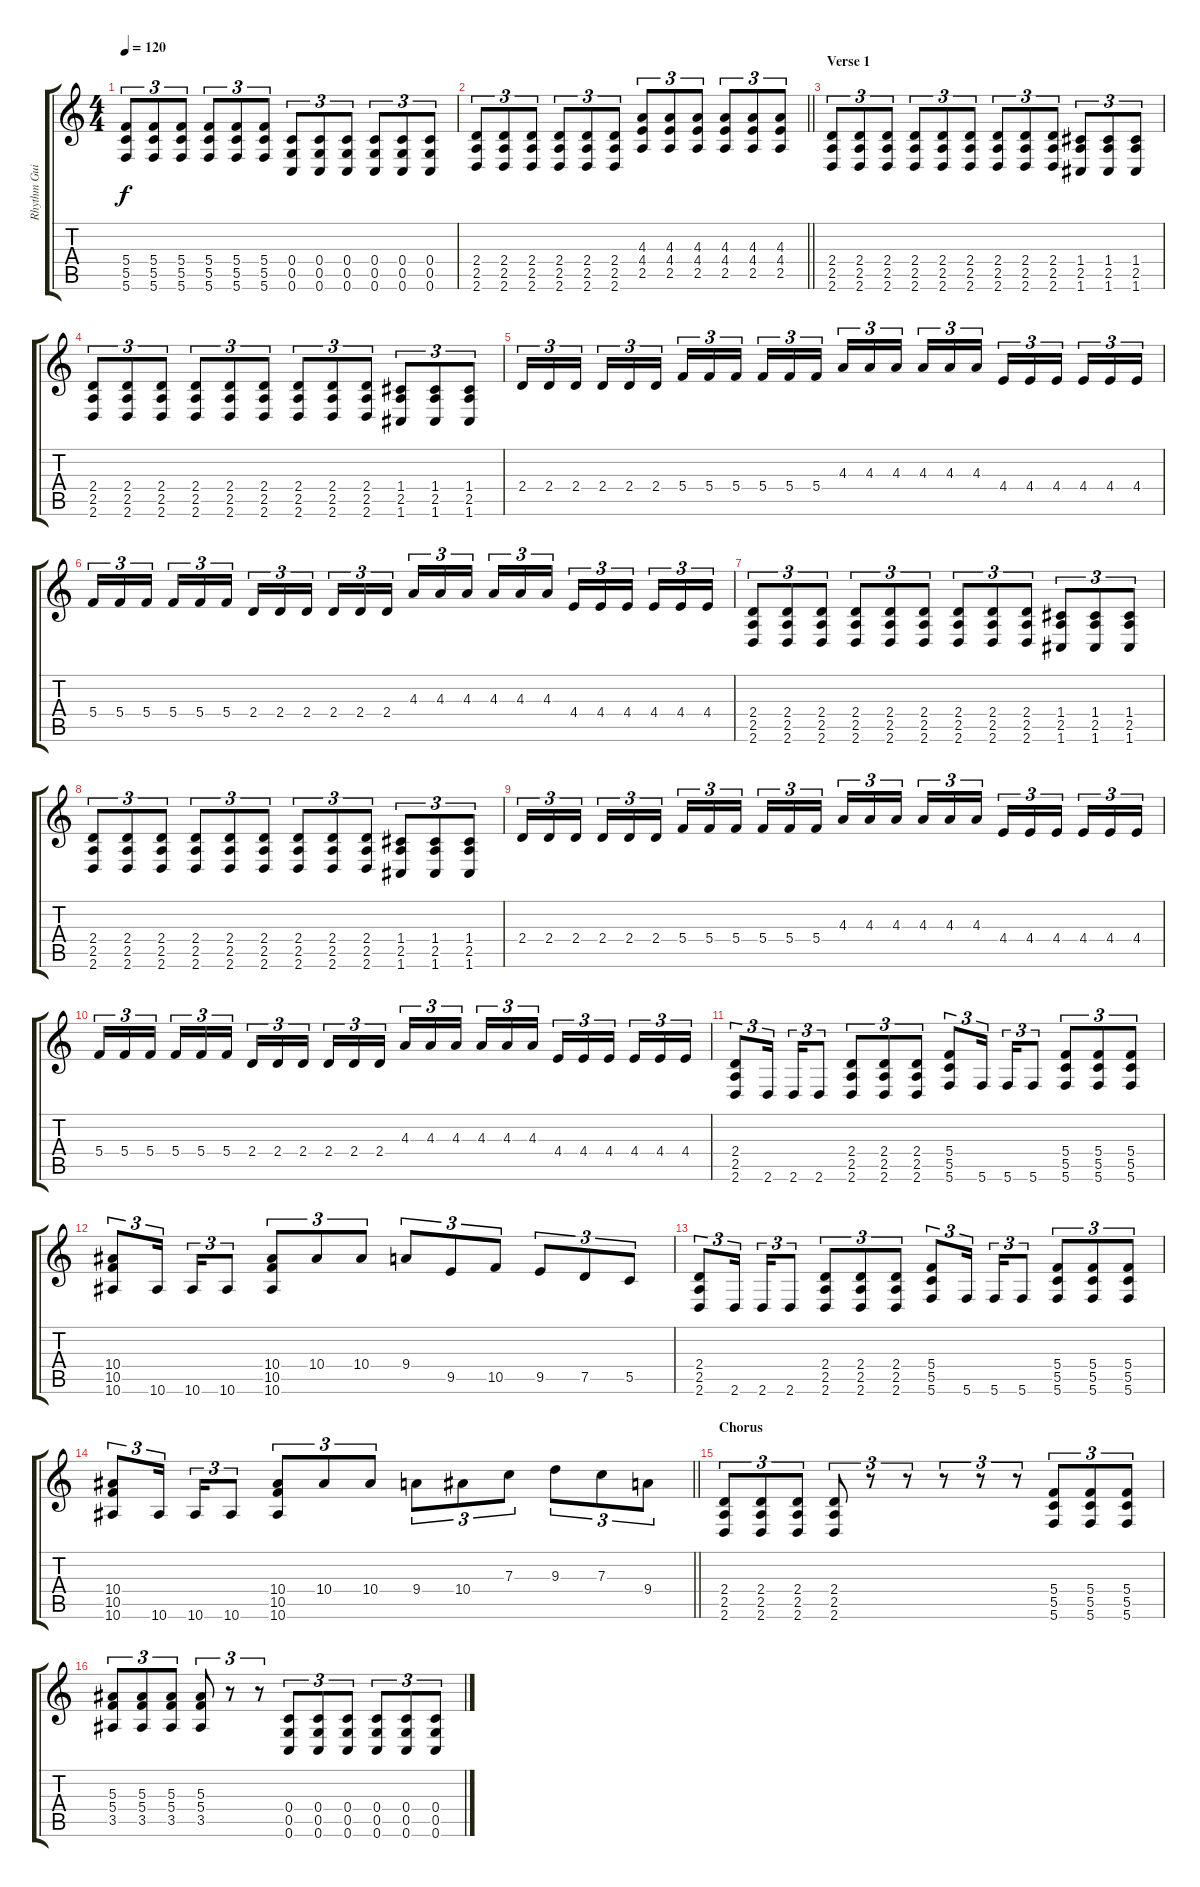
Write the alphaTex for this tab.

\track ("Rhythm Guitar" "Rhythm Gui") {instrument distortionguitar}
\staff {score tabs}
\tuning (D4 A3 F3 C3 G2 C2) {hide}
\ts (4 4)
\tempo 120
\clef g2
\ks c
(5.4 5.5 5.6).8{tu (3 2) dy f} (5.4 5.5 5.6).8{tu (3 2)} (5.4 5.5 5.6).8{tu (3 2)} (5.4 5.5 5.6).8{tu (3 2)} (5.4 5.5 5.6).8{tu (3 2)} (5.4 5.5 5.6).8{tu (3 2)} (0.4 0.5 0.6).8{tu (3 2)} (0.4 0.5 0.6).8{tu (3 2)} (0.4 0.5 0.6).8{tu (3 2)} (0.4 0.5 0.6).8{tu (3 2)} (0.4 0.5 0.6).8{tu (3 2)} (0.4 0.5 0.6).8{tu (3 2)} |
\barLineRight lightlight
(2.4 2.5 2.6).8{tu (3 2)} (2.4 2.5 2.6).8{tu (3 2)} (2.4 2.5 2.6).8{tu (3 2)} (2.4 2.5 2.6).8{tu (3 2)} (2.4 2.5 2.6).8{tu (3 2)} (2.4 2.5 2.6).8{tu (3 2)} (4.3 4.4 2.5).8{tu (3 2)} (4.3 4.4 2.5).8{tu (3 2)} (4.3 4.4 2.5).8{tu (3 2)} (4.3 4.4 2.5).8{tu (3 2)} (4.3 4.4 2.5).8{tu (3 2)} (4.3 4.4 2.5).8{tu (3 2)} |
\section ("" "Verse 1")
(2.4 2.5 2.6).8{tu (3 2)} (2.4 2.5 2.6).8{tu (3 2)} (2.4 2.5 2.6).8{tu (3 2)} (2.4 2.5 2.6).8{tu (3 2)} (2.4 2.5 2.6).8{tu (3 2)} (2.4 2.5 2.6).8{tu (3 2)} (2.4 2.5 2.6).8{tu (3 2)} (2.4 2.5 2.6).8{tu (3 2)} (2.4 2.5 2.6).8{tu (3 2)} (1.4 2.5 1.6).8{tu (3 2)} (1.4 2.5 1.6).8{tu (3 2)} (1.4 2.5 1.6).8{tu (3 2)} |
(2.4 2.5 2.6).8{tu (3 2)} (2.4 2.5 2.6).8{tu (3 2)} (2.4 2.5 2.6).8{tu (3 2)} (2.4 2.5 2.6).8{tu (3 2)} (2.4 2.5 2.6).8{tu (3 2)} (2.4 2.5 2.6).8{tu (3 2)} (2.4 2.5 2.6).8{tu (3 2)} (2.4 2.5 2.6).8{tu (3 2)} (2.4 2.5 2.6).8{tu (3 2)} (1.4 2.5 1.6).8{tu (3 2)} (1.4 2.5 1.6).8{tu (3 2)} (1.4 2.5 1.6).8{tu (3 2)} |
2.4.16{tu (3 2)} 2.4.16{tu (3 2)} 2.4.16{tu (3 2) beam splitsecondary} 2.4.16{tu (3 2)} 2.4.16{tu (3 2)} 2.4.16{tu (3 2)} 5.4.16{tu (3 2)} 5.4.16{tu (3 2)} 5.4.16{tu (3 2) beam splitsecondary} 5.4.16{tu (3 2)} 5.4.16{tu (3 2)} 5.4.16{tu (3 2)} 4.3.16{tu (3 2)} 4.3.16{tu (3 2)} 4.3.16{tu (3 2) beam splitsecondary} 4.3.16{tu (3 2)} 4.3.16{tu (3 2)} 4.3.16{tu (3 2)} 4.4.16{tu (3 2)} 4.4.16{tu (3 2)} 4.4.16{tu (3 2) beam splitsecondary} 4.4.16{tu (3 2)} 4.4.16{tu (3 2)} 4.4.16{tu (3 2)} |
5.4.16{tu (3 2)} 5.4.16{tu (3 2)} 5.4.16{tu (3 2) beam splitsecondary} 5.4.16{tu (3 2)} 5.4.16{tu (3 2)} 5.4.16{tu (3 2)} 2.4.16{tu (3 2)} 2.4.16{tu (3 2)} 2.4.16{tu (3 2) beam splitsecondary} 2.4.16{tu (3 2)} 2.4.16{tu (3 2)} 2.4.16{tu (3 2)} 4.3.16{tu (3 2)} 4.3.16{tu (3 2)} 4.3.16{tu (3 2) beam splitsecondary} 4.3.16{tu (3 2)} 4.3.16{tu (3 2)} 4.3.16{tu (3 2)} 4.4.16{tu (3 2)} 4.4.16{tu (3 2)} 4.4.16{tu (3 2) beam splitsecondary} 4.4.16{tu (3 2)} 4.4.16{tu (3 2)} 4.4.16{tu (3 2)} |
(2.4 2.5 2.6).8{tu (3 2)} (2.4 2.5 2.6).8{tu (3 2)} (2.4 2.5 2.6).8{tu (3 2)} (2.4 2.5 2.6).8{tu (3 2)} (2.4 2.5 2.6).8{tu (3 2)} (2.4 2.5 2.6).8{tu (3 2)} (2.4 2.5 2.6).8{tu (3 2)} (2.4 2.5 2.6).8{tu (3 2)} (2.4 2.5 2.6).8{tu (3 2)} (1.4 2.5 1.6).8{tu (3 2)} (1.4 2.5 1.6).8{tu (3 2)} (1.4 2.5 1.6).8{tu (3 2)} |
(2.4 2.5 2.6).8{tu (3 2)} (2.4 2.5 2.6).8{tu (3 2)} (2.4 2.5 2.6).8{tu (3 2)} (2.4 2.5 2.6).8{tu (3 2)} (2.4 2.5 2.6).8{tu (3 2)} (2.4 2.5 2.6).8{tu (3 2)} (2.4 2.5 2.6).8{tu (3 2)} (2.4 2.5 2.6).8{tu (3 2)} (2.4 2.5 2.6).8{tu (3 2)} (1.4 2.5 1.6).8{tu (3 2)} (1.4 2.5 1.6).8{tu (3 2)} (1.4 2.5 1.6).8{tu (3 2)} |
2.4.16{tu (3 2)} 2.4.16{tu (3 2)} 2.4.16{tu (3 2) beam splitsecondary} 2.4.16{tu (3 2)} 2.4.16{tu (3 2)} 2.4.16{tu (3 2)} 5.4.16{tu (3 2)} 5.4.16{tu (3 2)} 5.4.16{tu (3 2) beam splitsecondary} 5.4.16{tu (3 2)} 5.4.16{tu (3 2)} 5.4.16{tu (3 2)} 4.3.16{tu (3 2)} 4.3.16{tu (3 2)} 4.3.16{tu (3 2) beam splitsecondary} 4.3.16{tu (3 2)} 4.3.16{tu (3 2)} 4.3.16{tu (3 2)} 4.4.16{tu (3 2)} 4.4.16{tu (3 2)} 4.4.16{tu (3 2) beam splitsecondary} 4.4.16{tu (3 2)} 4.4.16{tu (3 2)} 4.4.16{tu (3 2)} |
5.4.16{tu (3 2)} 5.4.16{tu (3 2)} 5.4.16{tu (3 2) beam splitsecondary} 5.4.16{tu (3 2)} 5.4.16{tu (3 2)} 5.4.16{tu (3 2)} 2.4.16{tu (3 2)} 2.4.16{tu (3 2)} 2.4.16{tu (3 2) beam splitsecondary} 2.4.16{tu (3 2)} 2.4.16{tu (3 2)} 2.4.16{tu (3 2)} 4.3.16{tu (3 2)} 4.3.16{tu (3 2)} 4.3.16{tu (3 2) beam splitsecondary} 4.3.16{tu (3 2)} 4.3.16{tu (3 2)} 4.3.16{tu (3 2)} 4.4.16{tu (3 2)} 4.4.16{tu (3 2)} 4.4.16{tu (3 2) beam splitsecondary} 4.4.16{tu (3 2)} 4.4.16{tu (3 2)} 4.4.16{tu (3 2)} |
(2.4 2.5 2.6).8{tu (3 2)} 2.6.16{tu (3 2) beam splitsecondary} 2.6.16{tu (3 2)} 2.6.8{tu (3 2)} (2.4 2.5 2.6).8{tu (3 2)} (2.4 2.5 2.6).8{tu (3 2)} (2.4 2.5 2.6).8{tu (3 2)} (5.4 5.5 5.6).8{tu (3 2)} 5.6.16{tu (3 2) beam splitsecondary} 5.6.16{tu (3 2)} 5.6.8{tu (3 2)} (5.4 5.5 5.6).8{tu (3 2)} (5.4 5.5 5.6).8{tu (3 2)} (5.4 5.5 5.6).8{tu (3 2)} |
(10.4 10.5 10.6).8{tu (3 2)} 10.6.16{tu (3 2) beam splitsecondary} 10.6.16{tu (3 2)} 10.6.8{tu (3 2)} (10.4 10.5 10.6).8{tu (3 2)} 10.4.8{tu (3 2)} 10.4.8{tu (3 2)} 9.4.8{tu (3 2)} 9.5.8{tu (3 2)} 10.5.8{tu (3 2)} 9.5.8{tu (3 2)} 7.5.8{tu (3 2)} 5.5.8{tu (3 2)} |
(2.4 2.5 2.6).8{tu (3 2)} 2.6.16{tu (3 2) beam splitsecondary} 2.6.16{tu (3 2)} 2.6.8{tu (3 2)} (2.4 2.5 2.6).8{tu (3 2)} (2.4 2.5 2.6).8{tu (3 2)} (2.4 2.5 2.6).8{tu (3 2)} (5.4 5.5 5.6).8{tu (3 2)} 5.6.16{tu (3 2) beam splitsecondary} 5.6.16{tu (3 2)} 5.6.8{tu (3 2)} (5.4 5.5 5.6).8{tu (3 2)} (5.4 5.5 5.6).8{tu (3 2)} (5.4 5.5 5.6).8{tu (3 2)} |
\barLineRight lightlight
(10.4 10.5 10.6).8{tu (3 2)} 10.6.16{tu (3 2) beam splitsecondary} 10.6.16{tu (3 2)} 10.6.8{tu (3 2)} (10.4 10.5 10.6).8{tu (3 2)} 10.4.8{tu (3 2)} 10.4.8{tu (3 2)} 9.4.8{tu (3 2)} 10.4.8{tu (3 2)} 7.3.8{tu (3 2)} 9.3.8{tu (3 2)} 7.3.8{tu (3 2)} 9.4.8{tu (3 2)} |
\section ("" "Chorus")
(2.4 2.5 2.6).8{tu (3 2)} (2.4 2.5 2.6).8{tu (3 2)} (2.4 2.5 2.6).8{tu (3 2)} (2.4 2.5 2.6).8{tu (3 2)} r.8{tu (3 2)} r.8{tu (3 2)} r.8{tu (3 2)} r.8{tu (3 2)} r.8{tu (3 2)} (5.4 5.5 5.6).8{tu (3 2)} (5.4 5.5 5.6).8{tu (3 2)} (5.4 5.5 5.6).8{tu (3 2)} |
(5.3 5.4 3.5).8{tu (3 2)} (5.3 5.4 3.5).8{tu (3 2)} (5.3 5.4 3.5).8{tu (3 2)} (5.3 5.4 3.5).8{tu (3 2)} r.8{tu (3 2)} r.8{tu (3 2)} (0.4 0.5 0.6).8{tu (3 2)} (0.4 0.5 0.6).8{tu (3 2)} (0.4 0.5 0.6).8{tu (3 2)} (0.4 0.5 0.6).8{tu (3 2)} (0.4 0.5 0.6).8{tu (3 2)} (0.4 0.5 0.6).8{tu (3 2)}
